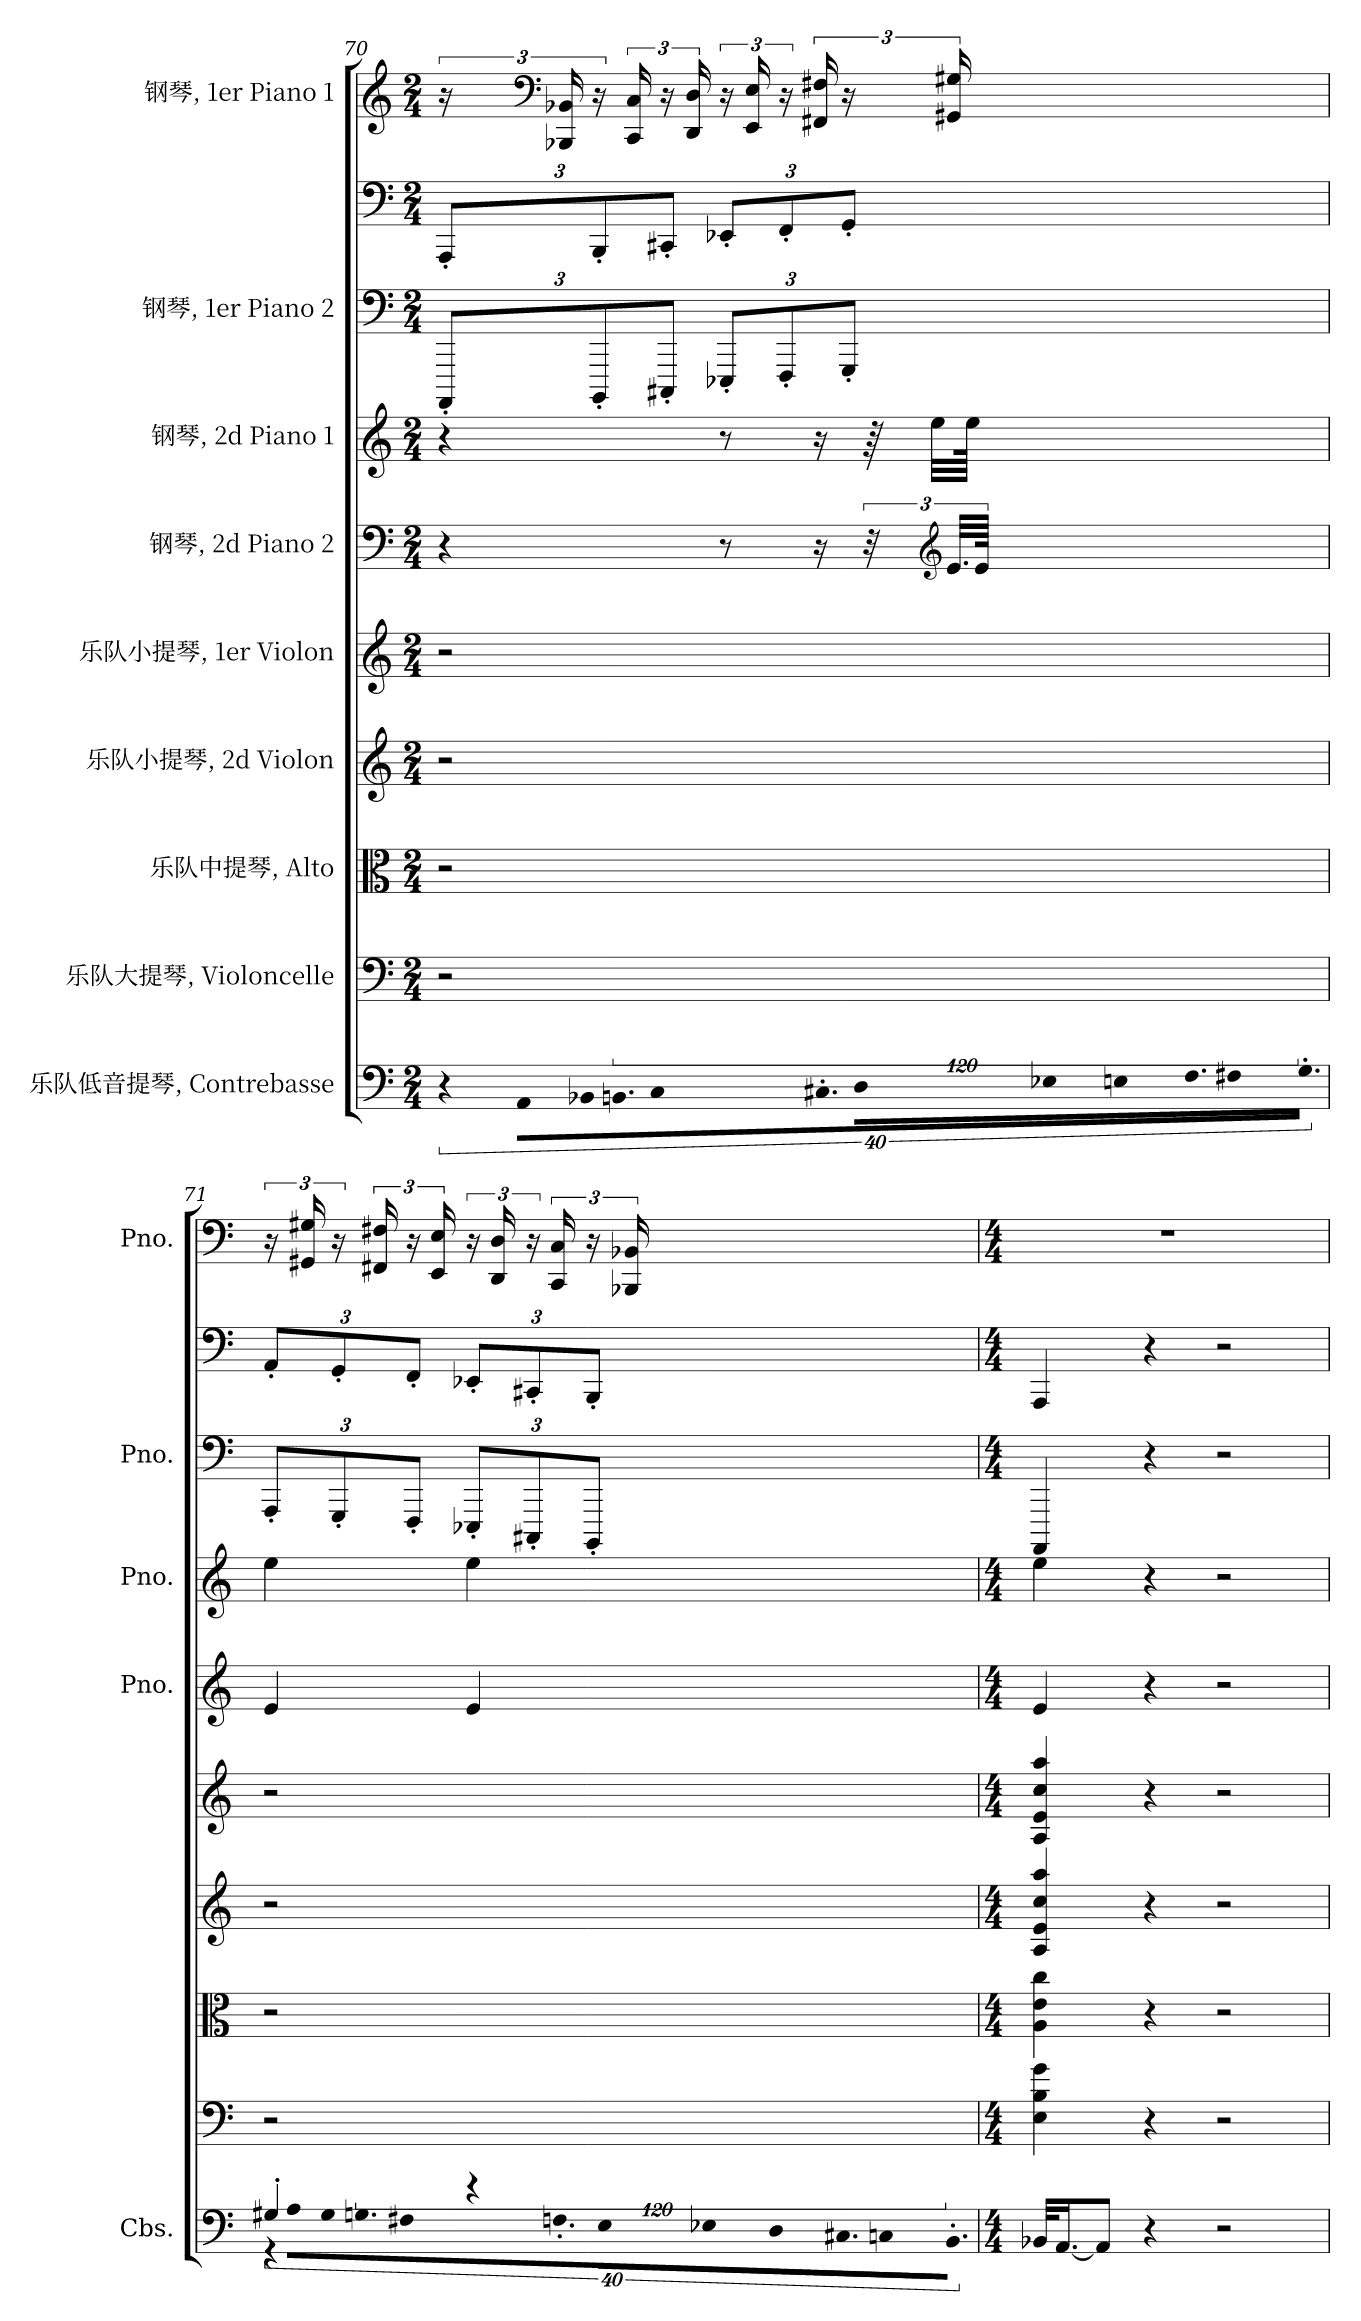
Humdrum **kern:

**kern	**kern	**kern	**kern	**kern	**kern	**kern	**kern	**kern	**kern
*part9	*part8	*part7	*part6	*part5	*part4	*part3	*part2	*part2	*part1
*staff10	*staff9	*staff8	*staff7	*staff6	*staff5	*staff4	*staff3	*staff2	*staff1
*I"乐队低音提琴, Contrebasse	*I"乐队大提琴, Violoncelle	*I"乐队中提琴, Alto	*I"乐队小提琴, 2d Violon	*I"乐队小提琴, 1er Violon	*I"钢琴, 2d Piano 2	*I"钢琴, 2d Piano 1	*I"钢琴, 1er Piano 2	*	*I"钢琴, 1er Piano 1
*I'Cbs.	*	*	*	*	*I'Pno.	*I'Pno.	*I'Pno.	*	*I'Pno.
!!LO:PB:g=z
*clefF4	*clefF4	*clefC3	*clefG2	*clefG2	*clefF4	*clefG2	*clefF4	*clefF4	*clefG2
*ITrd7c12	*	*	*	*	*	*	*	*	*
*k[]	*k[]	*k[]	*k[]	*k[]	*k[]	*k[]	*k[]	*k[]	*k[]
*M2/4	*M2/4	*M2/4	*M2/4	*M2/4	*M2/4	*M2/4	*M2/4	*M2/4	*M2/4
*MM140	*MM140	*MM140	*MM140	*MM140	*MM140	*MM140	*MM140	*MM140	*MM140
=70	=70	=70	=70	=70	=70	=70	=70	=70	=70
!LO:N:vis=32	!	!	!	!	!	!	!	!	!
*	*	*	*	*	*	*	*Xbrackettup	*Xbrackettup	*
640%23r	2r	2r	2r	2r	4r	4r	12AAAA'/L	12AAA'/L	24r
!LO:N:vis=32	!	!	!	!	!	!	!	!	!
640%23AAA/LLL	.	.	.	.	.	.	.	.	.
*	*	*	*	*	*	*	*	*	*clefF4
.	.	.	.	.	.	.	.	.	24BBB-X/ 24BB-X/
!LO:N:vis=32	!	!	!	!	!	!	!	!	!
640%23BBB-X/	.	.	.	.	.	.	.	.	.
.	.	.	.	.	.	.	12BBBB'/	12BBB'/	24r
!LO:N:vis=32.	!	!	!	!	!	!	!	!	!
1920%103BBBn/	.	.	.	.	.	.	.	.	.
.	.	.	.	.	.	.	.	.	24CC/ 24C/
!LO:N:vis=32	!	!	!	!	!	!	!	!	!
640%23CC/	.	.	.	.	.	.	.	.	.
.	.	.	.	.	.	.	12CCC#X'/J	12CC#X'/J	24r
!LO:N:vis=32.	!	!	!	!	!	!	!	!	!
1920%103CC#X'/JJJ	.	.	.	.	.	.	.	.	.
.	.	.	.	.	.	.	.	.	24DD/ 24D/
.	.	.	.	.	8r	8r	12EEE-X'/L	12EE-X'/L	24r
*Xbrackettup	*	*	*	*	*	*	*	*	*
!LO:N:vis=32	!	!	!	!	!	!	!	!	!
640%23DD\LLL	.	.	.	.	.	.	.	.	.
!LO:N:vis=32	!	!	!	!	!	!	!	!	!
640%23EE-X\	.	.	.	.	.	.	.	.	.
.	.	.	.	.	.	.	.	.	24EE/ 24E/
!LO:N:vis=32	!	!	!	!	!	!	!	!	!
640%23EEn\	.	.	.	.	.	.	.	.	.
.	.	.	.	.	.	.	12FFF'/	12FF'/	24r
!LO:N:vis=32.	!	!	!	!	!	!	!	!	!
1920%103FF\	.	.	.	.	.	.	.	.	.
.	.	.	.	.	16r	16r	.	.	24FF#X/ 24F#X/
!LO:N:vis=32	!	!	!	!	!	!	!	!	!
640%23FF#X\	.	.	.	.	.	.	.	.	.
.	.	.	.	.	.	.	12GGG'/J	12GG'/J	24r
.	.	.	.	.	48r	64r	.	.	.
!LO:N:vis=32.	!	!	!	!	!	!	!	!	!
1920%103GG'\JJJ	.	.	.	.	.	.	.	.	.
.	.	.	.	.	.	32ee\LLL	.	.	.
*	*	*	*	*	*clefG2	*	*	*	*
.	.	.	.	.	48.e/LLL	.	.	.	24GG#X/ 24G#X/
.	.	.	.	.	.	64ee\JJJk	.	.	.
.	.	.	.	.	96e/JJJk	.	.	.	.
.	480ryy	480ryy	480ryy	480ryy	480ryy	480ryy	480ryy	480ryy	480ryy
!!LO:PB:g=z
=71	=71	=71	=71	=71	=71	=71	=71	=71	=71
*^	*	*	*	*	*	*	*	*	*
*	*brackettup	*	*	*	*	*	*	*	*	*
!	!LO:N:vis=32	!	!	!	!	!	!	!	!	!
4GG#X'/	640%23r	2r	2r	2r	2r	4e/	4ee\	12AAA'/L	12AA'/L	24r
!	!LO:N:vis=32	!	!	!	!	!	!	!	!	!
.	640%23AA\LLL	.	.	.	.	.	.	.	.	.
.	.	.	.	.	.	.	.	.	.	24GG#X/ 24G#X/
!	!LO:N:vis=32	!	!	!	!	!	!	!	!	!
.	640%23GG#\	.	.	.	.	.	.	.	.	.
.	.	.	.	.	.	.	.	12GGG'/	12GG'/	24r
!	!LO:N:vis=32.	!	!	!	!	!	!	!	!	!
.	1920%103GGn\	.	.	.	.	.	.	.	.	.
.	.	.	.	.	.	.	.	.	.	24FF#X/ 24F#X/
!	!LO:N:vis=32	!	!	!	!	!	!	!	!	!
.	640%23FF#X\	.	.	.	.	.	.	.	.	.
.	.	.	.	.	.	.	.	12FFF'/J	12FF'/J	24r
!	!LO:N:vis=32.	!	!	!	!	!	!	!	!	!
.	1920%103FFn'\JJJ	.	.	.	.	.	.	.	.	.
.	.	.	.	.	.	.	.	.	.	24EE/ 24E/
4r	.	.	.	.	.	4e/	4ee\	12EEE-X'/L	12EE-X'/L	24r
*	*Xbrackettup	*	*	*	*	*	*	*	*	*
!	!LO:N:vis=32	!	!	!	!	!	!	!	!	!
.	640%23EE\LLL	.	.	.	.	.	.	.	.	.
!	!LO:N:vis=32	!	!	!	!	!	!	!	!	!
.	640%23EE-X\	.	.	.	.	.	.	.	.	.
.	.	.	.	.	.	.	.	.	.	24DD/ 24D/
!	!LO:N:vis=32	!	!	!	!	!	!	!	!	!
.	640%23DD\	.	.	.	.	.	.	.	.	.
.	.	.	.	.	.	.	.	12CCC#X'/	12CC#X'/	24r
!	!LO:N:vis=32.	!	!	!	!	!	!	!	!	!
.	1920%103CC#X\	.	.	.	.	.	.	.	.	.
.	.	.	.	.	.	.	.	.	.	24CC/ 24C/
!	!LO:N:vis=32	!	!	!	!	!	!	!	!	!
.	640%23CCn\	.	.	.	.	.	.	.	.	.
.	.	.	.	.	.	.	.	12BBBB'/J	12BBB'/J	24r
!	!LO:N:vis=32.	!	!	!	!	!	!	!	!	!
.	1920%103BBB'\JJJ	.	.	.	.	.	.	.	.	.
.	.	.	.	.	.	.	.	.	.	24BBB-X/ 24BB-X/
480ryy	.	480ryy	480ryy	480ryy	480ryy	480ryy	480ryy	480ryy	480ryy	480ryy
*v	*v	*	*	*	*	*	*	*	*	*
=72	=72	=72	=72	=72	=72	=72	=72	=72	=72
*M4/4	*M4/4	*M4/4	*M4/4	*M4/4	*M4/4	*M4/4	*M4/4	*M4/4	*M4/4
*	*	*	*	*	*	*	*	*	*MM90
32BBB-X/KLL	4E\ 4B\ 4g\	4A\ 4e\ 4cc\	4A/ 4e/ 4cc/ 4aa/	4A/ 4e/ 4cc/ 4aa/	4e/	4ee\	4AAAA/	4AAA/	1r
[16.AAA/J	.	.	.	.	.	.	.	.	.
8AAA/J]	.	.	.	.	.	.	.	.	.
4r	4r	4r	4r	4r	4r	4r	4r	4r	.
2r	2r	2r	2r	2r	2r	2r	2r	2r	.
=	=	=	=	=	=	=	=	=	=
*-	*-	*-	*-	*-	*-	*-	*-	*-	*-
